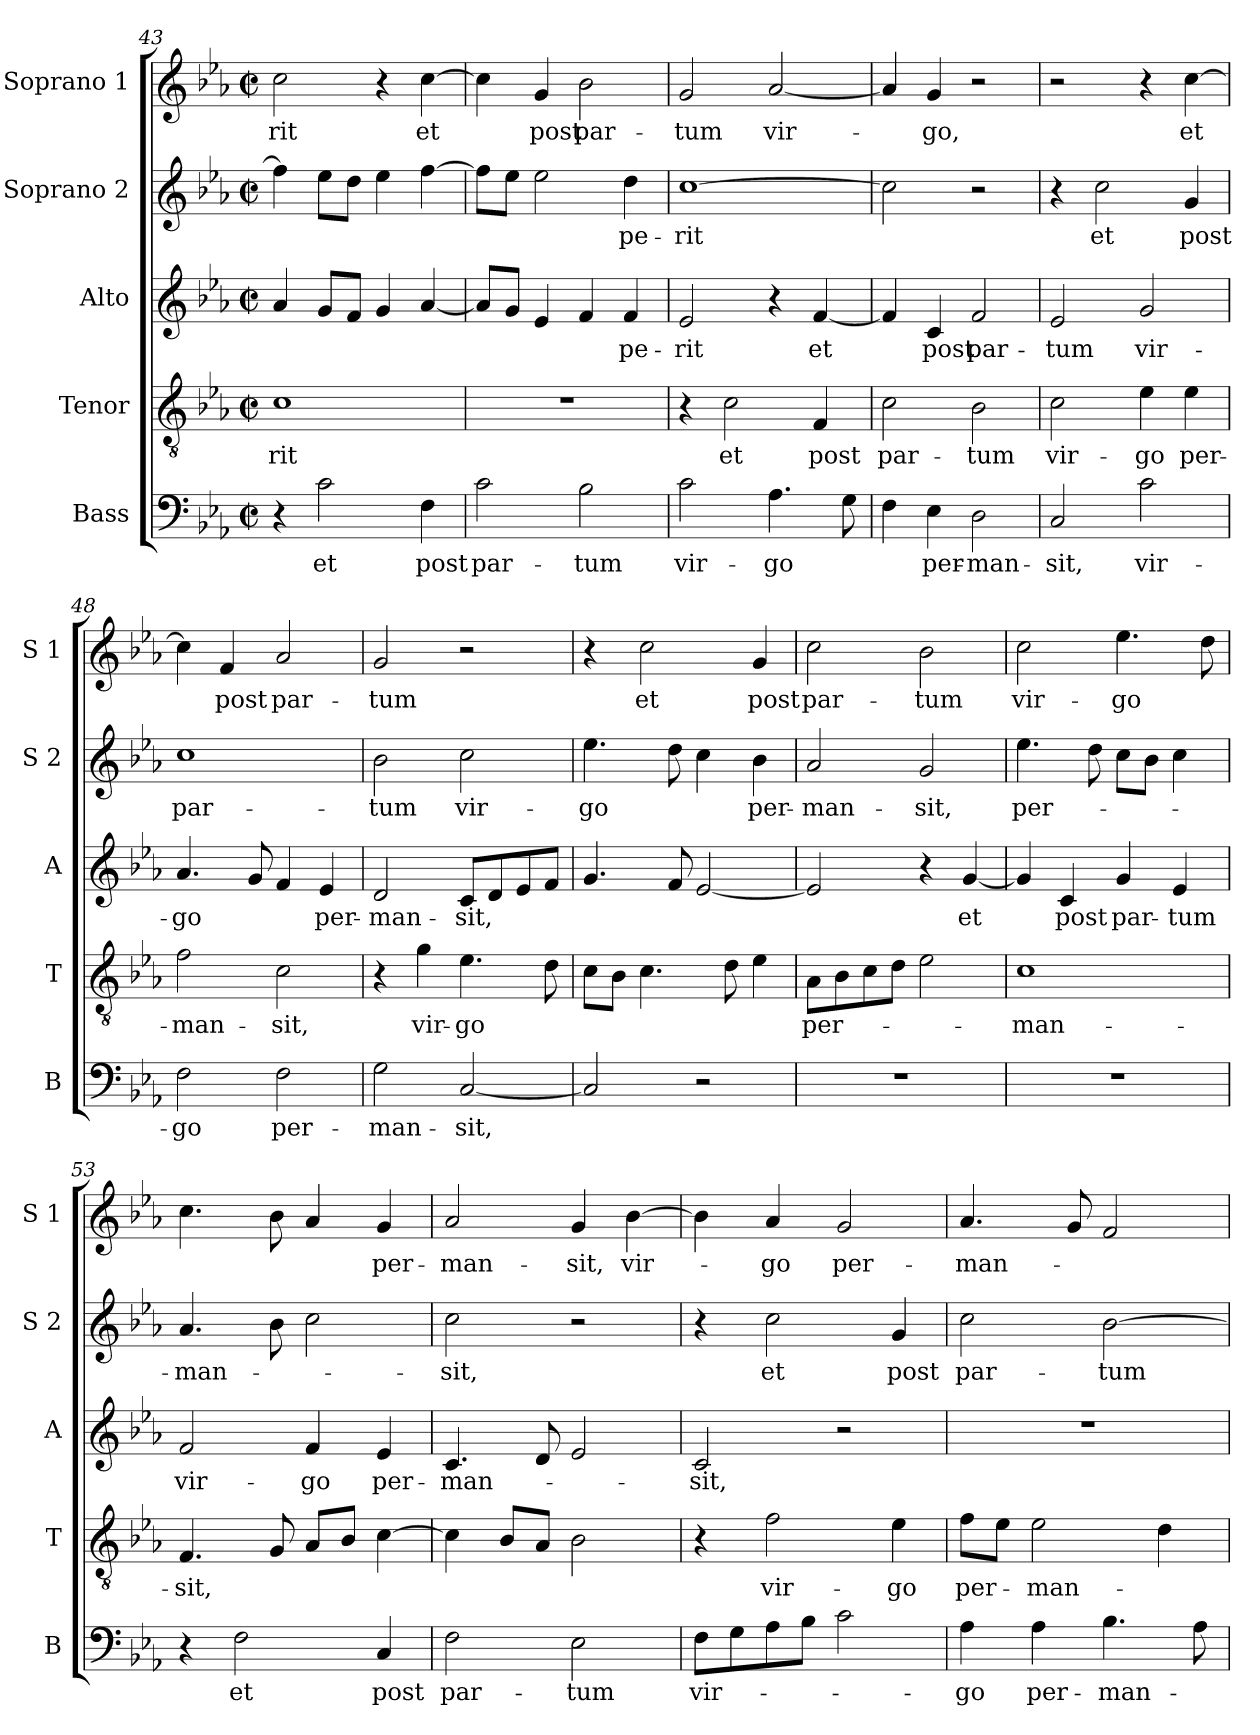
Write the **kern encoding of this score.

**kern	**text	**kern	**text	**kern	**text	**kern	**text	**kern	**text
*part5	*part5	*part4	*part4	*part3	*part3	*part2	*part2	*part1	*part1
*staff5	*staff5	*staff4	*staff4	*staff3	*staff3	*staff2	*staff2	*staff1	*staff1
*I"Bass	*	*I"Tenor	*	*I"Alto	*	*I"Soprano 2	*	*I"Soprano 1	*
*I'B	*	*I'T	*	*I'A	*	*I'S 2	*	*I'S 1	*
*clefF4	*	*clefGv2	*	*clefG2	*	*clefG2	*	*clefG2	*
*k[b-e-a-]	*	*k[b-e-a-]	*	*k[b-e-a-]	*	*k[b-e-a-]	*	*k[b-e-a-]	*
*E-:	*	*E-:	*	*E-:	*	*E-:	*	*E-:	*
*M2/2	*	*M2/2	*	*M2/2	*	*M2/2	*	*M2/2	*
*met(c|)	*	*met(c|)	*	*met(c|)	*	*met(c|)	*	*met(c|)	*
=43	=43	=43	=43	=43	=43	=43	=43	=43	=43
!	!	!	!LO:LY:b	!	!	!	!	!	!LO:LY:b
4r	.	1c	-rit	4a-/	.	4ff\]	.	2cc\	-rit
!	!LO:LY:b	!	!	!	!	!	!	!	!
2c\	et	.	.	8g/L	.	8ee-\L	.	.	.
.	.	.	.	8f/J	.	8dd\J	.	.	.
.	.	.	.	4g/	.	4ee-\	.	4r	.
!	!LO:LY:b	!	!	!	!	!	!	!	!LO:LY:b
4F\	post	.	.	[4a-/	.	[4ff\	.	[4cc\	et
=44	=44	=44	=44	=44	=44	=44	=44	=44	=44
!	!LO:LY:b	!	!	!	!	!	!	!	!
2c\	par-	1r	.	8a-/L]	.	8ff\L]	.	4cc\]	.
.	.	.	.	8g/J	.	8ee-\J	.	.	.
!	!	!	!	!	!	!	!	!	!LO:LY:b
.	.	.	.	4e-/	.	2ee-\	.	4g/	post
!	!LO:LY:b	!	!	!	!	!	!	!	!LO:LY:b
2B-\	-tum	.	.	4f/	.	.	.	2b-\	par-
!	!	!	!	!	!LO:LY:b	!	!LO:LY:b	!	!
.	.	.	.	4f/	-pe-	4dd\	-pe-	.	.
=45	=45	=45	=45	=45	=45	=45	=45	=45	=45
!	!LO:LY:b	!	!	!	!LO:LY:b	!	!LO:LY:b	!	!LO:LY:b
2c\	vir-	4r	.	2e-/	-rit	[1cc	-rit	2g/	-tum
!	!	!	!LO:LY:b	!	!	!	!	!	!
.	.	2c\	et	.	.	.	.	.	.
!	!LO:LY:b	!	!	!	!	!	!	!	!LO:LY:b
4.A-\	-go	.	.	4r	.	.	.	[2a-/	vir-
!	!	!	!LO:LY:b	!	!LO:LY:b	!	!	!	!
.	.	4F/	post	[4f/	et	.	.	.	.
8G\	.	.	.	.	.	.	.	.	.
=46	=46	=46	=46	=46	=46	=46	=46	=46	=46
!	!	!	!LO:LY:b	!	!	!	!	!	!
4F\	.	2c\	par-	4f/]	.	2cc\]	.	4a-/]	.
!	!LO:LY:b	!	!	!	!LO:LY:b	!	!	!	!LO:LY:b
4E-\	per-	.	.	4c/	post	.	.	4g/	-go,
!	!LO:LY:b	!	!LO:LY:b	!	!LO:LY:b	!	!	!	!
2D\	-man-	2B-\	-tum	2f/	par-	2r	.	2r	.
!!LO:PB:g=z
=47	=47	=47	=47	=47	=47	=47	=47	=47	=47
!	!LO:LY:b	!	!LO:LY:b	!	!LO:LY:b	!	!	!	!
2C/	-sit,	2c\	vir-	2e-/	-tum	4r	.	2r	.
!	!	!	!	!	!	!	!LO:LY:b	!	!
.	.	.	.	.	.	2cc\	et	.	.
!	!LO:LY:b	!	!LO:LY:b	!	!LO:LY:b	!	!	!	!
2c\	vir-	4e-\	-go	2g/	vir-	.	.	4r	.
!	!	!	!LO:LY:b	!	!	!	!LO:LY:b	!	!LO:LY:b
.	.	4e-\	per-	.	.	4g/	post	[4cc\	et
=48	=48	=48	=48	=48	=48	=48	=48	=48	=48
!	!LO:LY:b	!	!LO:LY:b	!	!LO:LY:b	!	!LO:LY:b	!	!
2F\	-go	2f\	-man-	4.a-/	-go	1cc	par-	4cc\]	.
!	!	!	!	!	!	!	!	!	!LO:LY:b
.	.	.	.	.	.	.	.	4f/	post
.	.	.	.	8g/	.	.	.	.	.
!	!LO:LY:b	!	!LO:LY:b	!	!	!	!	!	!LO:LY:b
2F\	per-	2c\	-sit,	4f/	.	.	.	2a-/	par-
!	!	!	!	!	!LO:LY:b	!	!	!	!
.	.	.	.	4e-/	per-	.	.	.	.
=49	=49	=49	=49	=49	=49	=49	=49	=49	=49
!	!LO:LY:b	!	!	!	!LO:LY:b	!	!LO:LY:b	!	!LO:LY:b
2G\	-man-	4r	.	2d/	-man-	2b-\	-tum	2g/	-tum
!	!	!	!LO:LY:b	!	!	!	!	!	!
.	.	4g\	vir-	.	.	.	.	.	.
!	!LO:LY:b	!	!LO:LY:b	!	!LO:LY:b	!	!LO:LY:b	!	!
[2C/	-sit,	4.e-\	-go	8c/L	-sit,	2cc\	vir-	2r	.
.	.	.	.	8d/	.	.	.	.	.
.	.	.	.	8e-/	.	.	.	.	.
.	.	8d\	.	8f/J	.	.	.	.	.
=50	=50	=50	=50	=50	=50	=50	=50	=50	=50
!	!	!	!	!	!	!	!LO:LY:b	!	!
2C/]	.	8c\L	.	4.g/	.	4.ee-\	-go	4r	.
.	.	8B-\J	.	.	.	.	.	.	.
!	!	!	!	!	!	!	!	!	!LO:LY:b
.	.	4.c\	.	.	.	.	.	2cc\	et
.	.	.	.	8f/	.	8dd\	.	.	.
2r	.	.	.	[2e-/	.	4cc\	.	.	.
.	.	8d\	.	.	.	.	.	.	.
!	!	!	!	!	!	!	!LO:LY:b	!	!LO:LY:b
.	.	4e-\	.	.	.	4b-\	per-	4g/	post
=51	=51	=51	=51	=51	=51	=51	=51	=51	=51
!	!	!	!LO:LY:b	!	!	!	!LO:LY:b	!	!LO:LY:b
1r	.	8A-\L	per-	2e-/]	.	2a-/	-man-	2cc\	par-
.	.	8B-\	.	.	.	.	.	.	.
.	.	8c\	.	.	.	.	.	.	.
.	.	8d\J	.	.	.	.	.	.	.
!	!	!	!	!	!	!	!LO:LY:b	!	!LO:LY:b
.	.	2e-\	.	4r	.	2g/	-sit,	2b-\	-tum
!	!	!	!	!	!LO:LY:b	!	!	!	!
.	.	.	.	[4g/	et	.	.	.	.
!!LO:LB:g=z
=52	=52	=52	=52	=52	=52	=52	=52	=52	=52
!	!	!	!LO:LY:b	!	!	!	!LO:LY:b	!	!LO:LY:b
1r	.	1c	-man-	4g/]	.	4.ee-\	per-	2cc\	vir-
!	!	!	!	!	!LO:LY:b	!	!	!	!
.	.	.	.	4c/	post	.	.	.	.
.	.	.	.	.	.	8dd\	.	.	.
!	!	!	!	!	!LO:LY:b	!	!	!	!LO:LY:b
.	.	.	.	4g/	par-	8cc\L	.	4.ee-\	-go
.	.	.	.	.	.	8b-\J	.	.	.
!	!	!	!	!	!LO:LY:b	!	!	!	!
.	.	.	.	4e-/	-tum	4cc\	.	.	.
.	.	.	.	.	.	.	.	8dd\	.
=53	=53	=53	=53	=53	=53	=53	=53	=53	=53
!	!	!	!LO:LY:b	!	!LO:LY:b	!	!LO:LY:b	!	!
4r	.	4.F/	-sit,	2f/	vir-	4.a-/	-man-	4.cc\	.
!	!LO:LY:b	!	!	!	!	!	!	!	!
2F\	et	.	.	.	.	.	.	.	.
.	.	8G/	.	.	.	8b-\	.	8b-\	.
!	!	!	!	!	!LO:LY:b	!	!	!	!
.	.	8A-/L	.	4f/	-go	2cc\	.	4a-/	.
.	.	8B-/J	.	.	.	.	.	.	.
!	!LO:LY:b	!	!	!	!LO:LY:b	!	!	!	!LO:LY:b
4C/	post	[4c\	.	4e-/	per-	.	.	4g/	per-
=54	=54	=54	=54	=54	=54	=54	=54	=54	=54
!	!LO:LY:b	!	!	!	!LO:LY:b	!	!LO:LY:b	!	!LO:LY:b
2F\	par-	4c\]	.	4.c/	-man-	2cc\	-sit,	2a-/	-man-
.	.	8B-/L	.	.	.	.	.	.	.
.	.	8A-/J	.	8d/	.	.	.	.	.
!	!LO:LY:b	!	!	!	!	!	!	!	!LO:LY:b
2E-\	-tum	2B-\	.	2e-/	.	2r	.	4g/	-sit,
!	!	!	!	!	!	!	!	!	!LO:LY:b
.	.	.	.	.	.	.	.	[4b-\	vir-
=55	=55	=55	=55	=55	=55	=55	=55	=55	=55
!	!LO:LY:b	!	!	!	!LO:LY:b	!	!	!	!
8F\L	vir-	4r	.	2c/	-sit,	4r	.	4b-\]	.
8G\	.	.	.	.	.	.	.	.	.
!	!	!	!LO:LY:b	!	!	!	!LO:LY:b	!	!LO:LY:b
8A-\	.	2f\	vir-	.	.	2cc\	et	4a-/	-go
8B-\J	.	.	.	.	.	.	.	.	.
!	!	!	!	!	!	!	!	!	!LO:LY:b
2c\	.	.	.	2r	.	.	.	2g/	per-
!	!	!	!LO:LY:b	!	!	!	!LO:LY:b	!	!
.	.	4e-\	-go	.	.	4g/	post	.	.
!!LO:PB:g=z
=56	=56	=56	=56	=56	=56	=56	=56	=56	=56
!	!LO:LY:b	!	!LO:LY:b	!	!	!	!LO:LY:b	!	!LO:LY:b
4A-\	-go	8f\L	per-	1r	.	2cc\	par-	4.a-/	-man-
.	.	8e-\J	.	.	.	.	.	.	.
!	!LO:LY:b	!	!LO:LY:b	!	!	!	!	!	!
4A-\	per-	2e-\	-man-	.	.	.	.	.	.
.	.	.	.	.	.	.	.	8g/	.
!	!LO:LY:b	!	!	!	!	!	!LO:LY:b	!	!
4.B-\	-man-	.	.	.	.	[2b-\	-tum	2f/	.
.	.	4d\	.	.	.	.	.	.	.
8A-\	.	.	.	.	.	.	.	.	.
=	=	=	=	=	=	=	=	=	=
*-	*-	*-	*-	*-	*-	*-	*-	*-	*-
